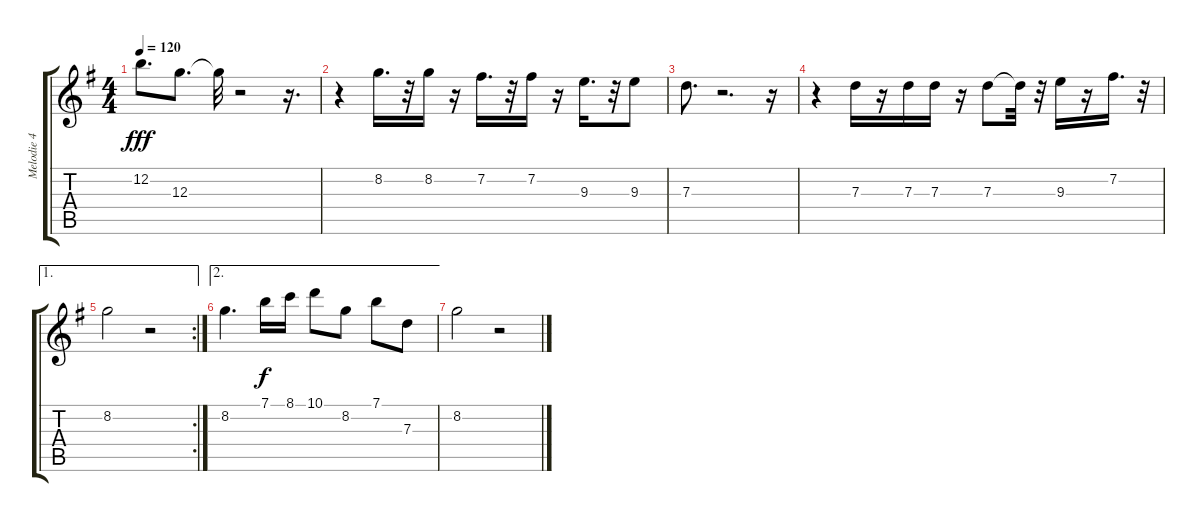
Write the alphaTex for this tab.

\track ("Melodie 4" "Melodie 4") {instrument electricguitarjazz}
\staff {score tabs}
\tuning (E4 B3 G3 D3 A2 E2) {hide}
\ts (4 4)
\tempo 120
\clef g2
\ks g
12.2.8{d dy fff} 12.3.8{d} 12.3{t}.32 r.2 r.16{d} |
r.4 8.2.16{d} r.32 8.2.16 r.16 7.2.16{d} r.32 7.2.16 r.16 9.3.16{d} r.32 9.3.8 |
7.3.8{d} r.2{d} r.16 |
r.4 7.3.16 r.16 7.3.16 7.3.16 r.16 7.3.8 7.3{t}.32 r.32 9.3.16 r.16 7.2.16{d} r.32 |
\ae 1
\rc 2
8.2.2 r.2 |
\ae 2
8.2.4{d} 7.1.16{dy f} 8.1.16 10.1.8 8.2.8 7.1.8 7.3.8 |
8.2.2 r.2
